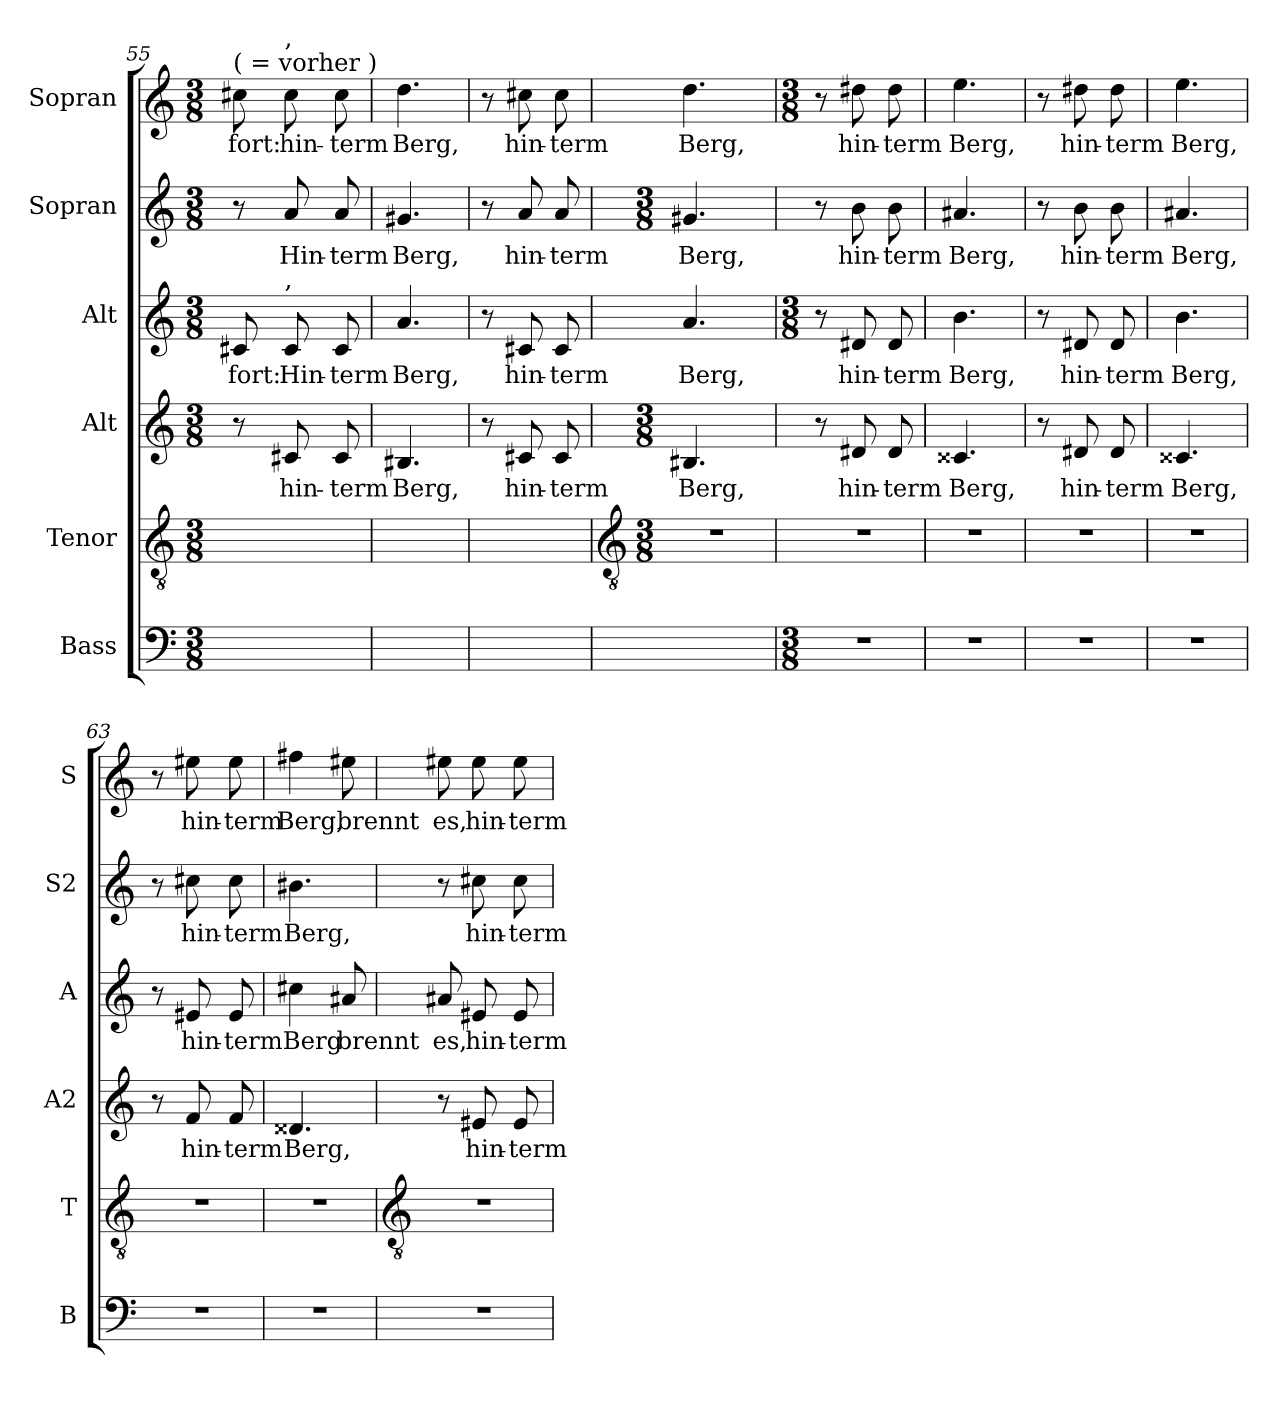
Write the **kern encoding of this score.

**kern	**text	**kern	**kern	**text	**kern	**text	**kern	**text	**kern	**text
*part6	*part6	*part5	*part4	*part4	*part3	*part3	*part2	*part2	*part1	*part1
*staff6	*staff6	*staff5	*staff4	*staff4	*staff3	*staff3	*staff2	*staff2	*staff1	*staff1
*I"Bass	*	*I"Tenor	*I"Alt	*	*I"Alt	*	*I"Sopran	*	*I"Sopran	*
*I'B	*	*I'T	*I'A2	*	*I'A	*	*I'S2	*	*I'S	*
*clefF4	*	*clefGv2	*clefG2	*	*clefG2	*	*clefG2	*	*clefG2	*
*k[]	*	*k[]	*k[]	*	*k[]	*	*k[]	*	*k[]	*
*C:	*	*C:	*C:	*	*C:	*	*C:	*	*C:	*
*M3/8	*	*M3/8	*M3/8	*	*M3/8	*	*M3/8	*	*M3/8	*
=55	=55	=55	=55	=55	=55	=55	=55	=55	=55	=55
!	!	!	!	!	!	!	!	!	!LO:TX:a:t=(     =  vorher   )	!
!	!LO:LY:b	!	!	!	!	!LO:LY:b	!	!	!	!LO:LY:b
[4.C#Xyy	fort	4.c#yy_	8r	.	8c#X	fort:	8r	.	8cc#X	fort:
!	!	!	!	!	!	!	!	!	!LO:TX:a:t=,	!
!	!	!	!	!	!LO:TX:a:t=,	!	!	!	!	!
!	!	!	!	!LO:LY:b	!	!LO:LY:b	!	!LO:LY:b	!	!LO:LY:b
.	.	.	8c#X	hin-	8c#	Hin-	8a	Hin-	8cc#	hin-
!	!	!	!	!LO:LY:b	!	!LO:LY:b	!	!LO:LY:b	!	!LO:LY:b
.	.	.	8c#	-term	8c#	-term	8a	-term	8cc#	-term
=56	=56	=56	=56	=56	=56	=56	=56	=56	=56	=56
!	!	!	!	!LO:LY:b	!	!LO:LY:b	!	!LO:LY:b	!	!LO:LY:b
4.C#yy_	.	4.c#yy_	4.B#X	Berg,	4.a	Berg,	4.g#X	Berg,	4.dd	Berg,
=57	=57	=57	=57	=57	=57	=57	=57	=57	=57	=57
4.C#yy_	.	4c#yy_	8r	.	8r	.	8r	.	8r	.
!	!	!	!	!LO:LY:b	!	!LO:LY:b	!	!LO:LY:b	!	!LO:LY:b
.	.	.	8c#X	hin-	8c#X	hin-	8a	hin-	8cc#X	hin-
!	!	!	!	!LO:LY:b	!	!LO:LY:b	!	!LO:LY:b	!	!LO:LY:b
.	.	8c#yy]	8c#	-term	8c#	-term	8a	-term	8cc#	-term
!!LO:LB:g=z
=58	=58	=58	=58	=58	=58	=58	=58	=58	=58	=58
*	*	*clefGv2	*	*	*	*	*	*	*	*
*	*	*M3/8	*M3/8	*	*	*	*M3/8	*	*	*
!	!	!LO:N:vis=1	!	!LO:LY:b	!	!LO:LY:b	!	!LO:LY:b	!	!LO:LY:b
4C#yy_	.	4.r	4.B#X	Berg,	4.a	Berg,	4.g#X	Berg,	4.dd	Berg,
8C#yy]	.	.	.	.	.	.	.	.	.	.
!!LO:LB:g=z
=59	=59	=59	=59	=59	=59	=59	=59	=59	=59	=59
*M3/8	*	*	*	*	*M3/8	*	*	*	*M3/8	*
!LO:N:vis=1	!	!LO:N:vis=1	!	!	!	!	!	!	!	!
4.r	.	4.r	8r	.	8r	.	8r	.	8r	.
!	!	!	!	!LO:LY:b	!	!LO:LY:b	!	!LO:LY:b	!	!LO:LY:b
.	.	.	8d#X	hin-	8d#X	hin-	8b	hin-	8dd#X	hin-
!	!	!	!	!LO:LY:b	!	!LO:LY:b	!	!LO:LY:b	!	!LO:LY:b
.	.	.	8d#	-term	8d#	-term	8b	-term	8dd#	-term
=60	=60	=60	=60	=60	=60	=60	=60	=60	=60	=60
!LO:N:vis=1	!	!LO:N:vis=1	!	!LO:LY:b	!	!LO:LY:b	!	!LO:LY:b	!	!LO:LY:b
4.r	.	4.r	4.c##X	Berg,	4.b	Berg,	4.a#X	Berg,	4.ee	Berg,
=61	=61	=61	=61	=61	=61	=61	=61	=61	=61	=61
!LO:N:vis=1	!	!LO:N:vis=1	!	!	!	!	!	!	!	!
4.r	.	4.r	8r	.	8r	.	8r	.	8r	.
!	!	!	!	!LO:LY:b	!	!LO:LY:b	!	!LO:LY:b	!	!LO:LY:b
.	.	.	8d#X	hin-	8d#X	hin-	8b	hin-	8dd#X	hin-
!	!	!	!	!LO:LY:b	!	!LO:LY:b	!	!LO:LY:b	!	!LO:LY:b
.	.	.	8d#	-term	8d#	-term	8b	-term	8dd#	-term
=62	=62	=62	=62	=62	=62	=62	=62	=62	=62	=62
!LO:N:vis=1	!	!LO:N:vis=1	!	!LO:LY:b	!	!LO:LY:b	!	!LO:LY:b	!	!LO:LY:b
4.r	.	4.r	4.c##X	Berg,	4.b	Berg,	4.a#X	Berg,	4.ee	Berg,
=63	=63	=63	=63	=63	=63	=63	=63	=63	=63	=63
!LO:N:vis=1	!	!LO:N:vis=1	!	!	!	!	!	!	!	!
4.r	.	4.r	8r	.	8r	.	8r	.	8r	.
!	!	!	!	!LO:LY:b	!	!LO:LY:b	!	!LO:LY:b	!	!LO:LY:b
.	.	.	8f	hin-	8e#X	hin-	8cc#X	hin-	8ee#X	hin-
!	!	!	!	!LO:LY:b	!	!LO:LY:b	!	!LO:LY:b	!	!LO:LY:b
.	.	.	8f	-term	8e#	-term	8cc#	-term	8ee#	-term
=64	=64	=64	=64	=64	=64	=64	=64	=64	=64	=64
!LO:N:vis=1	!	!LO:N:vis=1	!	!LO:LY:b	!	!LO:LY:b	!	!LO:LY:b	!	!LO:LY:b
4.r	.	4.r	4.d##X	Berg,	4cc#X	Berg	4.b#X	Berg,	4ff#X	Berg,
!	!	!	!	!	!	!LO:LY:b	!	!	!	!LO:LY:b
.	.	.	.	.	8a#X	brennt	.	.	8ee#X	brennt
!!LO:LB:g=z
=65	=65	=65	=65	=65	=65	=65	=65	=65	=65	=65
*	*	*clefGv2	*	*	*	*	*	*	*	*
!LO:N:vis=1	!	!LO:N:vis=1	!	!	!	!LO:LY:b	!	!	!	!LO:LY:b
4.r	.	4.r	8r	.	8a#X	es,	8r	.	8ee#X	es,
!	!	!	!	!LO:LY:b	!	!LO:LY:b	!	!LO:LY:b	!	!LO:LY:b
.	.	.	8e#X	hin-	8e#X	hin-	8cc#X	hin-	8ee#	hin-
!	!	!	!	!LO:LY:b	!	!LO:LY:b	!	!LO:LY:b	!	!LO:LY:b
.	.	.	8e#	-term	8e#	-term	8cc#	-term	8ee#	-term
=	=	=	=	=	=	=	=	=	=	=
*-	*-	*-	*-	*-	*-	*-	*-	*-	*-	*-
